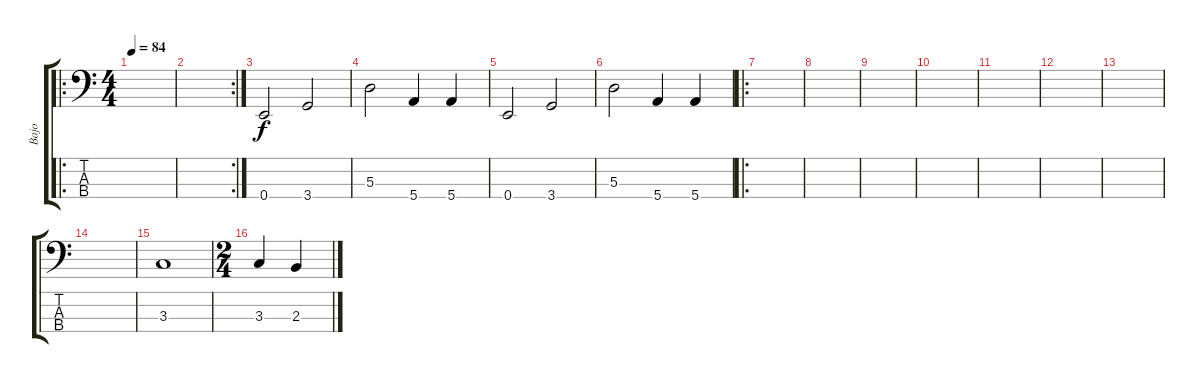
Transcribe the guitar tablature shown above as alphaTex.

\track ("Bajo" "Bajo") {instrument electricbassfinger}
\staff {score tabs}
\tuning (G2 D2 A1 E1) {hide}
\ro
\ts (4 4)
\tempo 84
\clef f4
\ks c
|
\rc 2
|
0.4.2 3.4.2 |
5.3.2 5.4.4 5.4.4 |
0.4.2 3.4.2 |
5.3.2 5.4.4 5.4.4 |
\ro
|
|
|
|
|
|
|
|
3.3.1 |
\ts (2 4)
3.3.4 2.3.4
